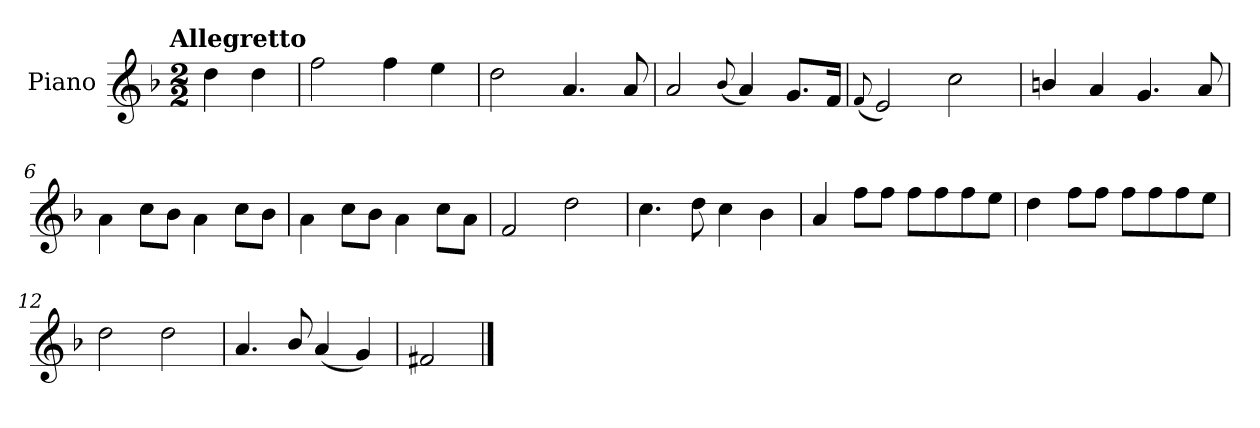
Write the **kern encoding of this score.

**kern
*part1
*staff1
*I"Piano
*I'Pno.
*clefG2
*k[b-]
!!LO:TX:omd:t=Allegretto
*M2/2
*MM116
=
4dd\
4dd\
=1
2ff\
4ff\
4ee\
=2
2dd\
4.a/
8a/
=3
2a/
(<8qqb-/
4a/)
8.g/L
16f/Jk
=4
(<8qqf/
2e/)
2cc\
!!LO:LB:g=z
=5
4bn/
4a/
4.g/
8a/
=6
4a\
8cc\L
8b-\J
4a\
8cc\L
8b-\J
=7
4a\
8cc\L
8b-\J
4a\
8cc\L
8a\J
=8
2f/
2dd\
=9
4.cc\
8dd\
4cc\
4b-\
!!LO:LB:g=z
=10
4a/
8ff\L
8ff\J
8ff\L
8ff\
8ff\
8ee\J
=11
4dd\
8ff\L
8ff\J
8ff\L
8ff\
8ff\
8ee\J
=12
2dd\
2dd\
=13
4.a/
8b-/
(<4a/
4g/)
=14
2f#X/
==
*-
